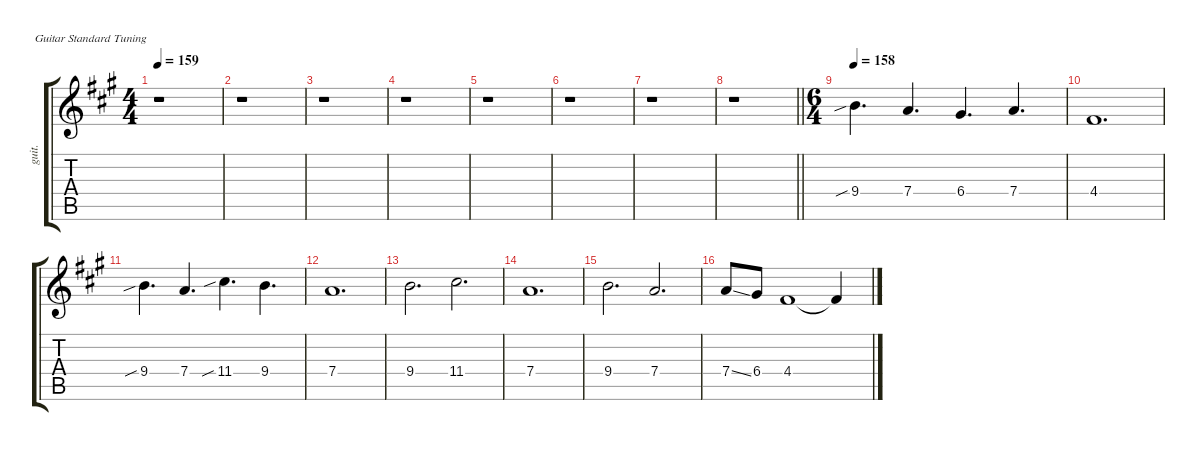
\defaultSystemsLayout 4
\hideDynamics
\bracketExtendMode groupsimilarinstruments
\otherSystemsTrackNameOrientation horizontal
\track ("Guitar 2" "guit.") {defaultSystemsLayout 4 instrument electricguitarjazz}
\staff {score tabs}
\tuning (E4 B3 G3 D3 A2 E2)
\ts (4 4)
\tempo 159
\clef g2
\ks f#minor
r.1{dy f beam Down} |
r.1{beam Down} |
r.1{beam Down} |
r.1{beam Down} |
r.1{beam Down} |
r.1{beam Down} |
r.1{beam Down} |
\barLineRight lightlight
r.1{beam Down} |
\ts (6 4)
\beaming (8 3 3 3 3)
\tempo 158
9.4{sib acc forcenatural}.4{d dy ff beam Down} 7.4{acc forcenatural}.4{d beam Up} 6.4{acc #}.4{d beam Up} 7.4{acc forcenatural}.4{d beam Up} |
4.4{acc #}.1{d beam Up} |
9.4{sib acc forcenatural}.4{d beam Down} 7.4{acc forcenatural}.4{d beam Up} 11.4{sib acc #}.4{d beam Down} 9.4{acc forcenatural}.4{d beam Down} |
7.4{acc forcenatural}.1{d beam Up} |
9.4{acc forcenatural}.2{d beam Down} 11.4{acc #}.2{d beam Down} |
7.4{acc forcenatural}.1{d beam Up} |
9.4{acc forcenatural}.2{d beam Down} 7.4{acc forcenatural}.2{d beam Up} |
7.4{ss acc forcenatural}.8{beam Up} 6.4{acc #}.8{beam Up} 4.4{acc #}.1{beam Up} 4.4{t acc #}.4{dy f beam Up}
